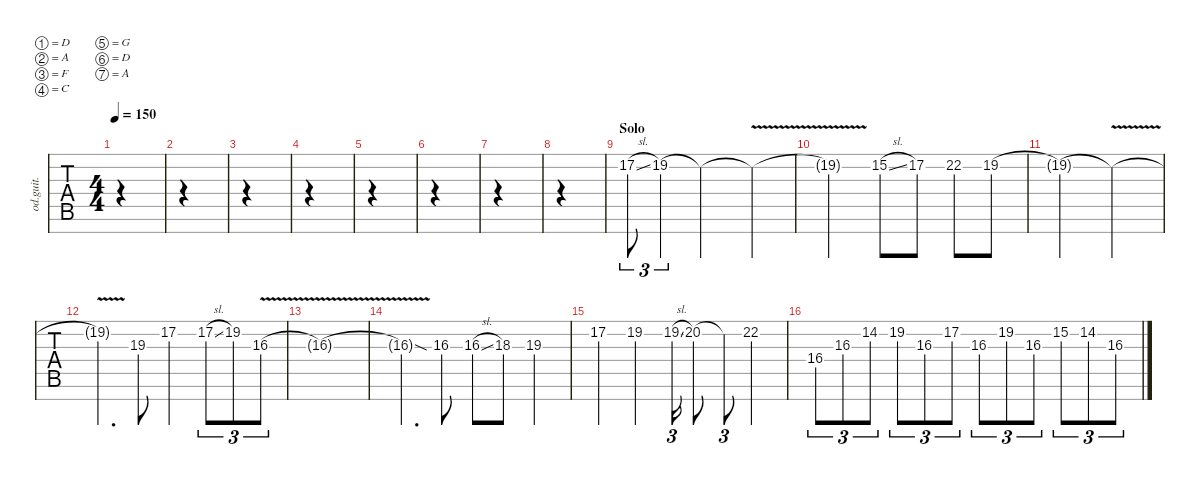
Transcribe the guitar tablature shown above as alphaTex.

\defaultSystemsLayout 4
\hideDynamics
\bracketExtendMode nobrackets
\otherSystemsTrackNameOrientation horizontal
\track ("Lead" "od.guit.") {solo instrument overdrivenguitar}
\staff {tabs}
\tuning (D4 A3 F3 C3 G2 D2 A1)
\ts (4 4)
\scale
1.15113
\tempo 150
\accidentals auto
\clef g2
\ottava regular
\simile none
\ks aminor
|
\scale
0.973358 |
\scale
0.973358 |
\scale
0.973358 |
\scale
0.973358 |
\scale
0.973358 |
\scale
0.973358 |
\scale
1.00873 |
\section ("" "Solo")
\scale
1.06666 17.2{sl}.8{tu (3 2)} 19.2.4{tu (3 2)} 19.2{t}.2 19.2{v t}.4 |
\scale
0.977779 19.2{v t}.2 15.2{sl}.8 17.2.8 22.2.8 19.2.8 |
\scale
0.977779 19.2{t}.2 19.2{v t}.2 |
\scale
0.977779 19.2{v t}.4{d} 19.3.8 17.2.4 17.2{sl}.8{tu (3 2)} 19.2.8{tu (3 2)} 16.3{v}.8{tu (3 2)} |
\scale
1.06224 16.3{v t}.1 |
\scale
0.973358 16.3{v sod t}.4{d} 16.3.8 16.3{sl}.8 18.3.8 19.3.4 |
\scale
0.973358 17.2.4 19.2.4 19.2{sl}.16{tu (3 2)} 20.2.8 20.2{t}.8{tu (3 2)} 22.2.4 |
\scale
0.991042 16.4.8{tu (3 2)} 16.3.8{tu (3 2)} 14.2.8{tu (3 2)} 19.2.8{tu (3 2)} 16.3.8{tu (3 2)} 17.2.8{tu (3 2)} 16.3.8{tu (3 2)} 19.2.8{tu (3 2)} 16.3.8{tu (3 2)} 15.2.8{tu (3 2)} 14.2.8{tu (3 2)} 16.3.8{tu (3 2)}
